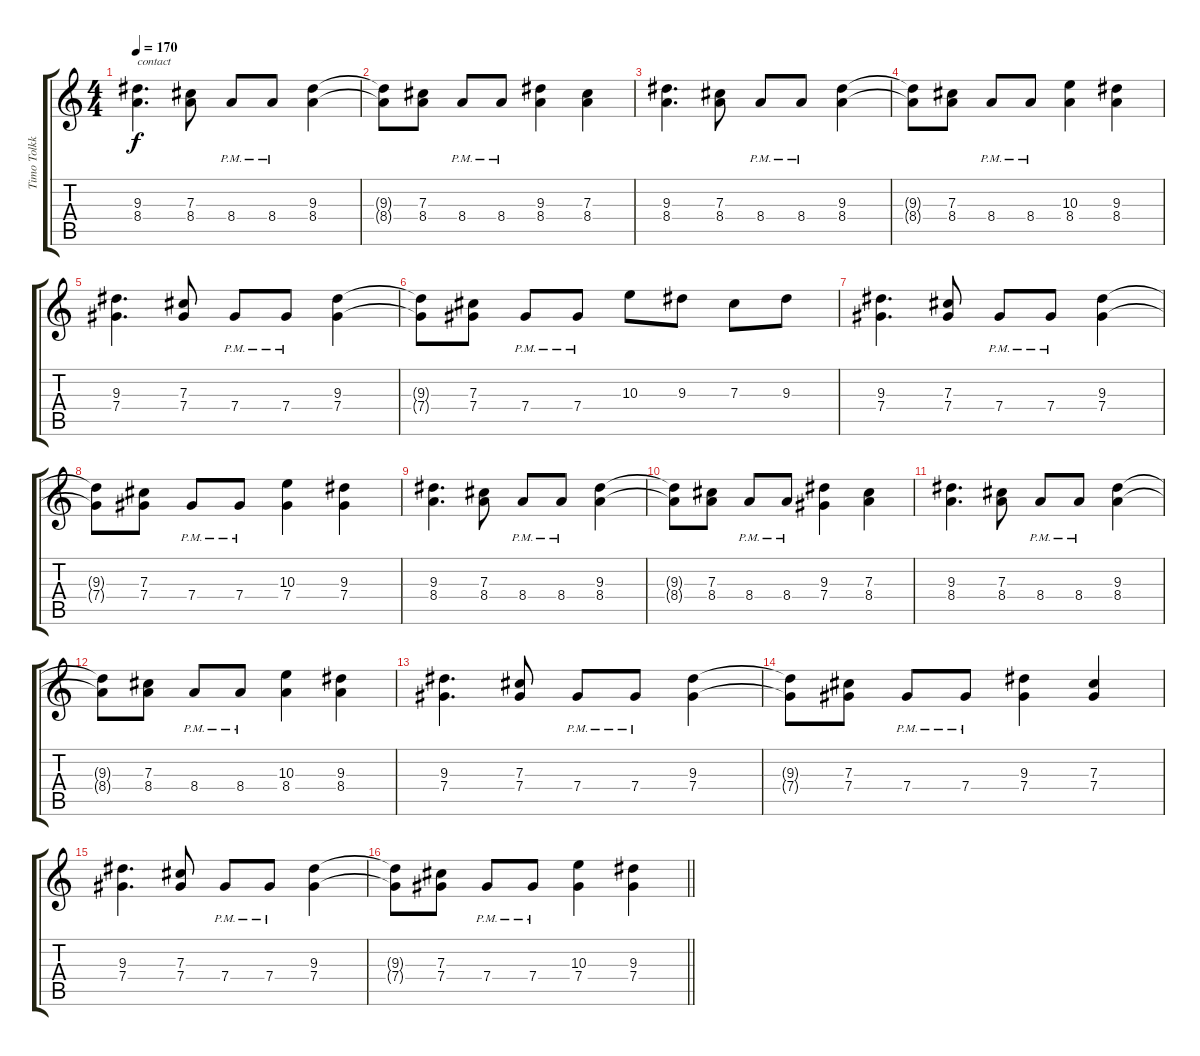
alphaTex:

\track ("Timo Tolkki" "Timo Tolkk") {instrument distortionguitar}
\staff {score tabs}
\tuning (Eb4 Bb3 Gb3 Db3 Ab2 Eb2) {hide}
\ts (4 4)
\tempo 170
\clef g2
\ks c
(9.3 8.4).4{d txt "contact" dy f} (7.3 8.4).8 8.4{pm}.8 8.4{pm}.8 (9.3 8.4).4 |
(9.3{t} 8.4{t}).8 (7.3 8.4).8 8.4{pm}.8 8.4{pm}.8 (9.3 8.4).4 (7.3 8.4).4 |
(9.3 8.4).4{d} (7.3 8.4).8 8.4{pm}.8 8.4{pm}.8 (9.3 8.4).4 |
(9.3{t} 8.4{t}).8 (7.3 8.4).8 8.4{pm}.8 8.4{pm}.8 (10.3 8.4).4 (9.3 8.4).4 |
(9.3 7.4).4{d} (7.3 7.4).8 7.4{pm}.8 7.4{pm}.8 (9.3 7.4).4 |
(9.3{t} 7.4{t}).8 (7.3 7.4).8 7.4{pm}.8 7.4{pm}.8 10.3.8 9.3.8 7.3.8 9.3.8 |
(9.3 7.4).4{d} (7.3 7.4).8 7.4{pm}.8 7.4{pm}.8 (9.3 7.4).4 |
(9.3{t} 7.4{t}).8 (7.3 7.4).8 7.4{pm}.8 7.4{pm}.8 (10.3 7.4).4 (9.3 7.4).4 |
(9.3 8.4).4{d} (7.3 8.4).8 8.4{pm}.8 8.4{pm}.8 (9.3 8.4).4 |
(9.3{t} 8.4{t}).8 (7.3 8.4).8 8.4{pm}.8 8.4{pm}.8 (9.3 7.4).4 (7.3 8.4).4 |
(9.3 8.4).4{d} (7.3 8.4).8 8.4{pm}.8 8.4{pm}.8 (9.3 8.4).4 |
(9.3{t} 8.4{t}).8 (7.3 8.4).8 8.4{pm}.8 8.4{pm}.8 (10.3 8.4).4 (9.3 8.4).4 |
(9.3 7.4).4{d} (7.3 7.4).8 7.4{pm}.8 7.4{pm}.8 (9.3 7.4).4 |
(9.3{t} 7.4{t}).8 (7.3 7.4).8 7.4{pm}.8 7.4{pm}.8 (9.3 7.4).4 (7.3 7.4).4 |
(9.3 7.4).4{d} (7.3 7.4).8 7.4{pm}.8 7.4{pm}.8 (9.3 7.4).4 |
\barLineRight lightlight
(9.3{t} 7.4{t}).8 (7.3 7.4).8 7.4{pm}.8 7.4{pm}.8 (10.3 7.4).4 (9.3 7.4).4
